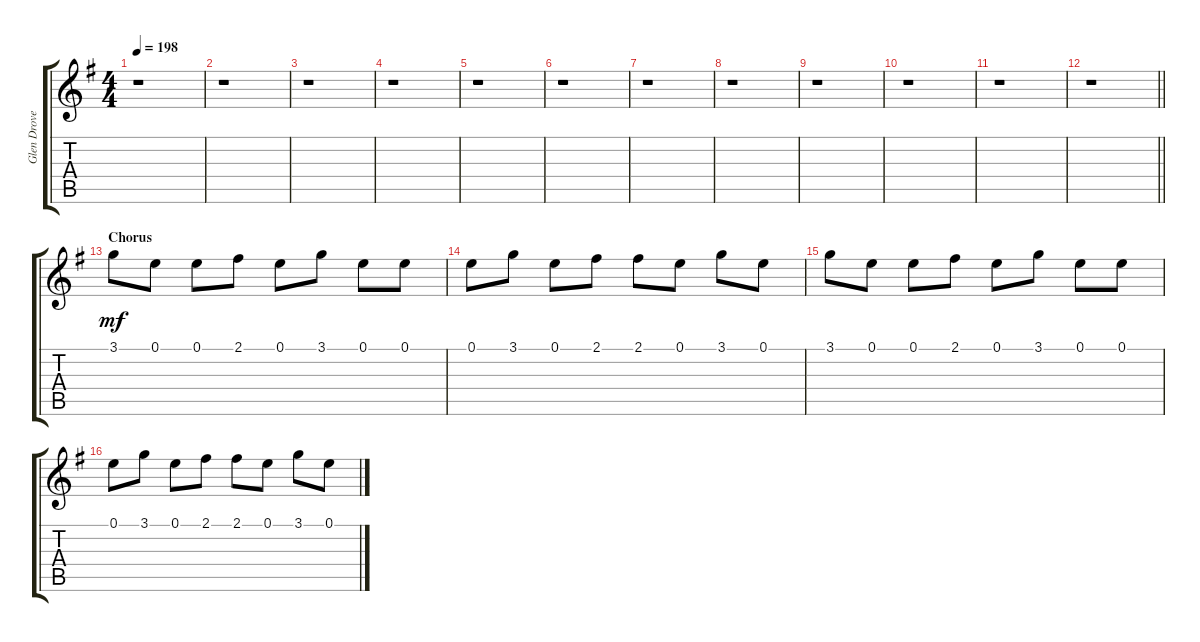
\track ("Glen Drover" "Glen Drove") {instrument overdrivenguitar}
\staff {score tabs}
\tuning (E4 B3 G3 D3 A2 E2) {hide}
\ts (4 4)
\tempo 198
\clef g2
\ks g
r.1{dy f} |
r.1 |
r.1 |
r.1 |
r.1 |
r.1 |
r.1 |
r.1 |
r.1 |
r.1 |
r.1 |
\barLineRight lightlight
r.1 |
\section ("" "Chorus")
3.1.8{dy mf} 0.1.8 0.1.8 2.1.8 0.1.8 3.1.8 0.1.8 0.1.8 |
0.1.8 3.1.8 0.1.8 2.1.8 2.1.8 0.1.8 3.1.8 0.1.8 |
3.1.8 0.1.8 0.1.8 2.1.8 0.1.8 3.1.8 0.1.8 0.1.8 |
0.1.8 3.1.8 0.1.8 2.1.8 2.1.8 0.1.8 3.1.8 0.1.8
